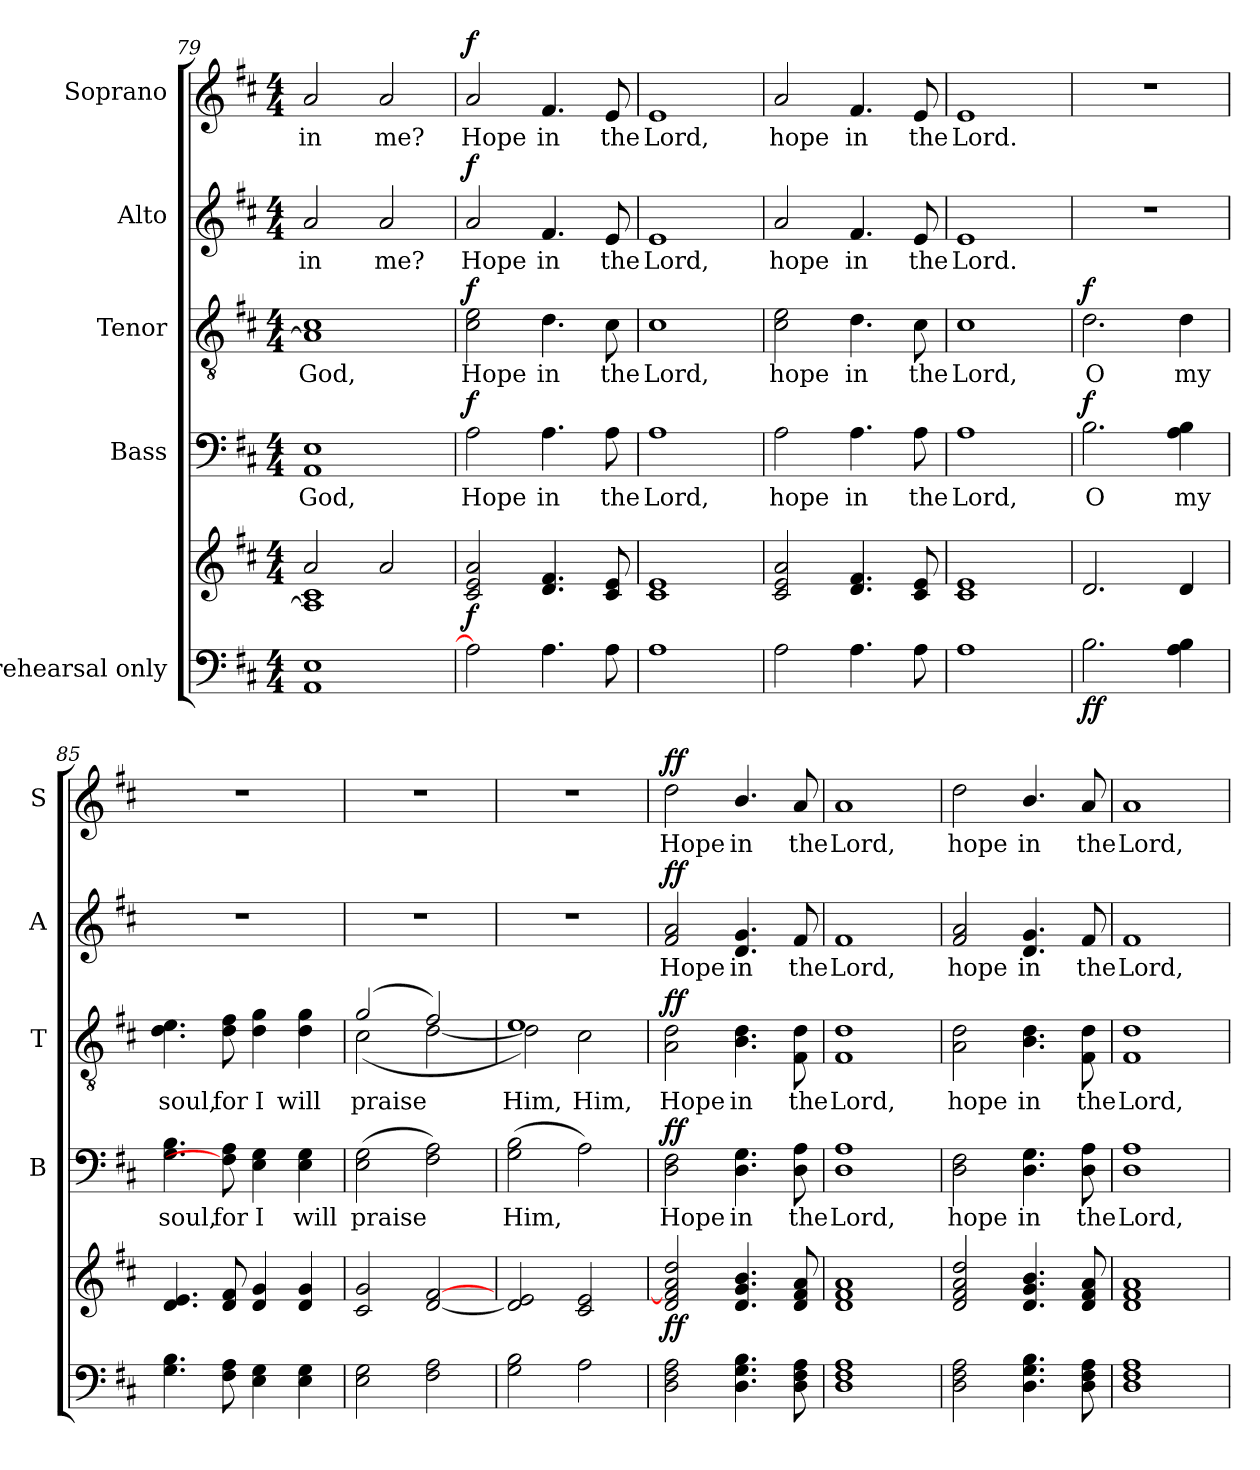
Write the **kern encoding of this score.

**kern	**kern	**dynam	**kern	**text	**dynam	**kern	**text	**dynam	**kern	**text	**dynam	**kern	**text	**dynam
*part5	*part5	*part5	*part4	*part4	*part4	*part3	*part3	*part3	*part2	*part2	*part2	*part1	*part1	*part1
*staff6	*staff5	*staff5/6	*staff4	*staff4	*staff4	*staff3	*staff3	*staff3	*staff2	*staff2	*staff2	*staff1	*staff1	*staff1
*I"rehearsal only	*	*	*I"Bass	*	*	*I"Tenor	*	*	*I"Alto	*	*	*I"Soprano	*	*
*	*	*	*I'B	*	*	*I'T	*	*	*I'A	*	*	*I'S	*	*
*clefF4	*clefG2	*	*clefF4	*	*	*clefGv2	*	*	*clefG2	*	*	*clefG2	*	*
*k[f#c#]	*k[f#c#]	*	*k[f#c#]	*	*	*k[f#c#]	*	*	*k[f#c#]	*	*	*k[f#c#]	*	*
*D:	*D:	*	*D:	*	*	*D:	*	*	*D:	*	*	*D:	*	*
*M4/4	*M4/4	*	*M4/4	*	*	*M4/4	*	*	*M4/4	*	*	*M4/4	*	*
=79	=79	=79	=79	=79	=79	=79	=79	=79	=79	=79	=79	=79	=79	=79
*	*^	*	*	*	*	*	*	*	*	*	*	*	*	*
!	!	!	!	!	!LO:LY:b	!	!	!LO:LY:b	!	!	!LO:LY:b	!	!	!LO:LY:b	!
*	*	*	*	*	*	*	*^	*	*	*	*	*	*	*	*
1AA 1E	2a/	1A] 1c#	.	1AA 1E	God,	.	1ryy	1A] 1c#	God,	.	2a/	in	.	2a/	in	.
!	!	!	!	!	!	!	!	!	!	!	!	!LO:LY:b	!	!	!LO:LY:b	!
.	2a/	.	.	.	.	.	.	.	.	.	2a/	me?	.	2a/	me?	.
=80	=80	=80	=80	=80	=80	=80	=80	=80	=80	=80	=80	=80	=80	=80	=80	=80
!	!	!	!LO:DY:b	!	!LO:LY:b	!LO:DY:b	!	!	!LO:LY:b	!LO:DY:b	!	!LO:LY:b	!LO:DY:b	!	!LO:LY:b	!LO:DY:b
2A\]	2c#/ 2e/ 2a/	1ryy	f	2A\	Hope	f	1ryy	2c#\ 2e\	Hope	f	2a/	Hope	f	2a/	Hope	f
!	!	!	!	!	!LO:LY:b	!	!	!	!LO:LY:b	!	!	!LO:LY:b	!	!	!LO:LY:b	!
4.A\	4.d/ 4.f#/	.	.	4.A\	in	.	.	4.d\	in	.	4.f#/	in	.	4.f#/	in	.
!	!	!	!	!	!LO:LY:b	!	!	!	!LO:LY:b	!	!	!LO:LY:b	!	!	!LO:LY:b	!
8A\	8c#/ 8e/	.	.	8A\	the	.	.	8c#\	the	.	8e/	the	.	8e/	the	.
=81	=81	=81	=81	=81	=81	=81	=81	=81	=81	=81	=81	=81	=81	=81	=81	=81
!	!	!	!	!	!LO:LY:b	!	!	!	!LO:LY:b	!	!	!LO:LY:b	!	!	!LO:LY:b	!
1A	1c# 1e	1ryy	.	1A	Lord,	.	1ryy	1c#	Lord,	.	1e	Lord,	.	1e	Lord,	.
=82	=82	=82	=82	=82	=82	=82	=82	=82	=82	=82	=82	=82	=82	=82	=82	=82
!	!	!	!	!	!LO:LY:b	!	!	!	!LO:LY:b	!	!	!LO:LY:b	!	!	!LO:LY:b	!
*	*v	*v	*	*	*	*	*	*	*	*	*	*	*	*	*	*
2A\	2c#/ 2e/ 2a/	.	2A\	hope	.	1ryy	2c#\ 2e\	hope	.	2a/	hope	.	2a/	hope	.
!	!	!	!	!LO:LY:b	!	!	!	!LO:LY:b	!	!	!LO:LY:b	!	!	!LO:LY:b	!
4.A\	4.d/ 4.f#/	.	4.A\	in	.	.	4.d\	in	.	4.f#/	in	.	4.f#/	in	.
!	!	!	!	!LO:LY:b	!	!	!	!LO:LY:b	!	!	!LO:LY:b	!	!	!LO:LY:b	!
8A\	8c#/ 8e/	.	8A\	the	.	.	8c#\	the	.	8e/	the	.	8e/	the	.
=83	=83	=83	=83	=83	=83	=83	=83	=83	=83	=83	=83	=83	=83	=83	=83
!	!	!	!	!LO:LY:b	!	!	!	!LO:LY:b	!	!	!LO:LY:b	!	!	!LO:LY:b	!
1A	1c# 1e	.	1A	Lord,	.	1ryy	1c#	Lord,	.	1e	Lord.	.	1e	Lord.	.
!!LO:PB:g=z
=84	=84	=84	=84	=84	=84	=84	=84	=84	=84	=84	=84	=84	=84	=84	=84
!	!	!LO:DY:b=2	!	!LO:LY:b	!	!	!	!LO:LY:b	!	!	!	!	!	!	!
!	!	!LO:DY:n=1:b	!	!	!LO:DY:b	!	!	!	!LO:DY:b	!	!	!	!	!	!
2.B\	2.d/	f f	2.B\	O	f	1ryy	2.d\	O	f	1r	.	.	1r	.	.
!	!	!	!	!LO:LY:b	!	!	!	!LO:LY:b	!	!	!	!	!	!	!
4A\ 4B\	4d/	.	4A\ 4B\	my	.	.	4d\	my	.	.	.	.	.	.	.
=85	=85	=85	=85	=85	=85	=85	=85	=85	=85	=85	=85	=85	=85	=85	=85
!	!	!	!	!LO:LY:b	!	!	!	!LO:LY:b	!	!	!	!	!	!	!
4.G\ 4.B\	4.d/ 4.e/	.	4.G\ 4.B\	soul,	.	1ryy	4.d\ 4.e\	soul,	.	1r	.	.	1r	.	.
!	!	!	!	!LO:LY:b	!	!	!	!LO:LY:b	!	!	!	!	!	!	!
8F#\ 8A\	8d/ 8f#/	.	8F#\] 8A\	for	.	.	8d\ 8f#\	for	.	.	.	.	.	.	.
!	!	!	!	!LO:LY:b	!	!	!	!LO:LY:b	!	!	!	!	!	!	!
4E\ 4G\	4d/ 4g/	.	4E\ 4G\	I	.	.	4d\ 4g\	I	.	.	.	.	.	.	.
!	!	!	!	!LO:LY:b	!	!	!	!LO:LY:b	!	!	!	!	!	!	!
4E\ 4G\	4d/ 4g/	.	4E\ 4G\	will	.	.	4d\ 4g\	will	.	.	.	.	.	.	.
=86	=86	=86	=86	=86	=86	=86	=86	=86	=86	=86	=86	=86	=86	=86	=86
!	!	!	!	!LO:LY:b	!	!	!	!LO:LY:b	!	!	!	!	!	!	!
!	!	!	!	!	!	!	!	!LO:LY:b	!	!	!	!	!	!	!
2E\ 2G\	2c#/ 2g/	.	(>2E\ 2G\	praise	.	(>2g/	(<2c#\	praise	.	1r	.	.	1r	.	.
2F#\ 2A\	[2d/ [2f#/	.	2F#\ 2A\)	.	.	2f#/)	[2d\	.	.	.	.	.	.	.	.
=87	=87	=87	=87	=87	=87	=87	=87	=87	=87	=87	=87	=87	=87	=87	=87
!	!	!	!	!LO:LY:b	!	!	!	!LO:LY:b	!	!	!	!	!	!	!
2G\ 2B\	2d/] 2e/	.	(>2G\ 2B\	Him,	.	1e	2d\])	Him,	.	1r	.	.	1r	.	.
!	!	!	!	!	!	!	!	!LO:LY:b	!	!	!	!	!	!	!
2A\	2c#/ 2e/	.	2A\)	.	.	.	2c#\	Him,	.	.	.	.	.	.	.
=88	=88	=88	=88	=88	=88	=88	=88	=88	=88	=88	=88	=88	=88	=88	=88
!	!	!LO:DY:b	!	!LO:LY:b	!LO:DY:b	!	!	!LO:LY:b	!LO:DY:b	!	!LO:LY:b	!LO:DY:b	!	!LO:LY:b	!LO:DY:b
2D\ 2F#\ 2A\	2d/ 2f#/] 2a/ 2dd/	ff	2D\ 2F#\	Hope	ff	1ryy	2A\ 2d\	Hope	ff	2f#/ 2a/	Hope	ff	2dd\	Hope	ff
!	!	!	!	!LO:LY:b	!	!	!	!LO:LY:b	!	!	!LO:LY:b	!	!	!LO:LY:b	!
4.D\ 4.G\ 4.B\	4.d/ 4.g/ 4.b/	.	4.D\ 4.G\	in	.	.	4.B\ 4.d\	in	.	4.d/ 4.g/	in	.	4.b/	in	.
!	!	!	!	!LO:LY:b	!	!	!	!LO:LY:b	!	!	!LO:LY:b	!	!	!LO:LY:b	!
8D\ 8F#\ 8A\	8d/ 8f#/ 8a/	.	8D\ 8A\	the	.	.	8F#\ 8d\	the	.	8f#/	the	.	8a/	the	.
=89	=89	=89	=89	=89	=89	=89	=89	=89	=89	=89	=89	=89	=89	=89	=89
!	!	!	!	!LO:LY:b	!	!	!	!LO:LY:b	!	!	!LO:LY:b	!	!	!LO:LY:b	!
1D 1F# 1A	1d 1f# 1a	.	1D 1A	Lord,	.	1ryy	1F# 1d	Lord,	.	1f#	Lord,	.	1a	Lord,	.
=90	=90	=90	=90	=90	=90	=90	=90	=90	=90	=90	=90	=90	=90	=90	=90
!	!	!	!	!LO:LY:b	!	!	!	!LO:LY:b	!	!	!LO:LY:b	!	!	!LO:LY:b	!
2D\ 2F#\ 2A\	2d/ 2f#/ 2a/ 2dd/	.	2D\ 2F#\	hope	.	1ryy	2A\ 2d\	hope	.	2f#/ 2a/	hope	.	2dd\	hope	.
!	!	!	!	!LO:LY:b	!	!	!	!LO:LY:b	!	!	!LO:LY:b	!	!	!LO:LY:b	!
4.D\ 4.G\ 4.B\	4.d/ 4.g/ 4.b/	.	4.D\ 4.G\	in	.	.	4.B\ 4.d\	in	.	4.d/ 4.g/	in	.	4.b/	in	.
!	!	!	!	!LO:LY:b	!	!	!	!LO:LY:b	!	!	!LO:LY:b	!	!	!LO:LY:b	!
8D\ 8F#\ 8A\	8d/ 8f#/ 8a/	.	8D\ 8A\	the	.	.	8F#\ 8d\	the	.	8f#/	the	.	8a/	the	.
=91	=91	=91	=91	=91	=91	=91	=91	=91	=91	=91	=91	=91	=91	=91	=91
!	!	!	!	!LO:LY:b	!	!	!	!LO:LY:b	!	!	!LO:LY:b	!	!	!LO:LY:b	!
1D 1F# 1A	1d 1f# 1a	.	1D 1A	Lord,	.	1ryy	1F# 1d	Lord,	.	1f#	Lord,	.	1a	Lord,	.
*	*	*	*	*	*	*v	*v	*	*	*	*	*	*	*	*
=	=	=	=	=	=	=	=	=	=	=	=	=	=	=
*-	*-	*-	*-	*-	*-	*-	*-	*-	*-	*-	*-	*-	*-	*-
